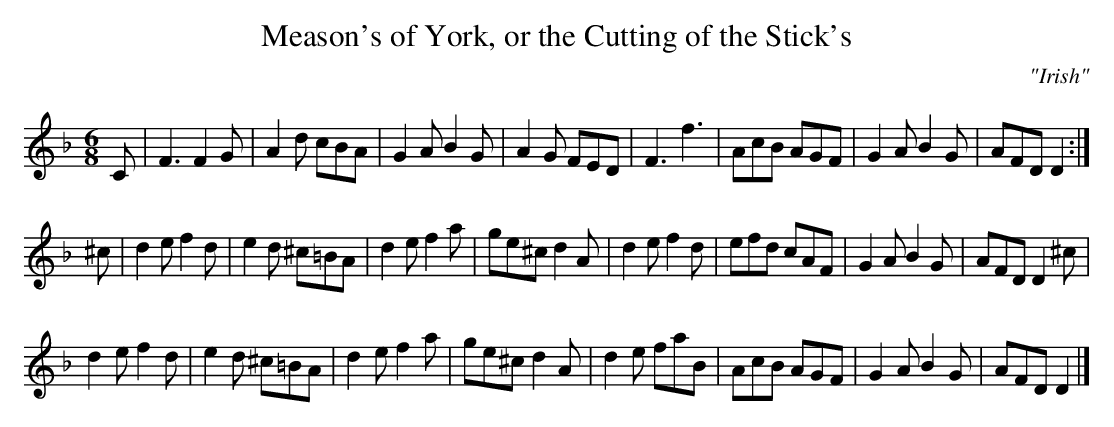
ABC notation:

X:1
T:Meason's of York, or the Cutting of the Stick's
C:"Irish"
L:1/8
M:6/8
K:F
 C|F3  F2G|A2d  cBA |G2A B2G|A2G  FED|F3  f3 |AcB AGF|G2A B2G|AFD D2 :|
^c|d2e f2d|e2d ^c=BA|d2e f2a|ge^c d2A|d2e f2d|efd cAF|G2A B2G|AFD D2^c|
   d2e f2d|e2d ^c=BA|d2e f2a|ge^c d2A|d2e faB|AcB AGF|G2A B2G|AFD D2 |]
